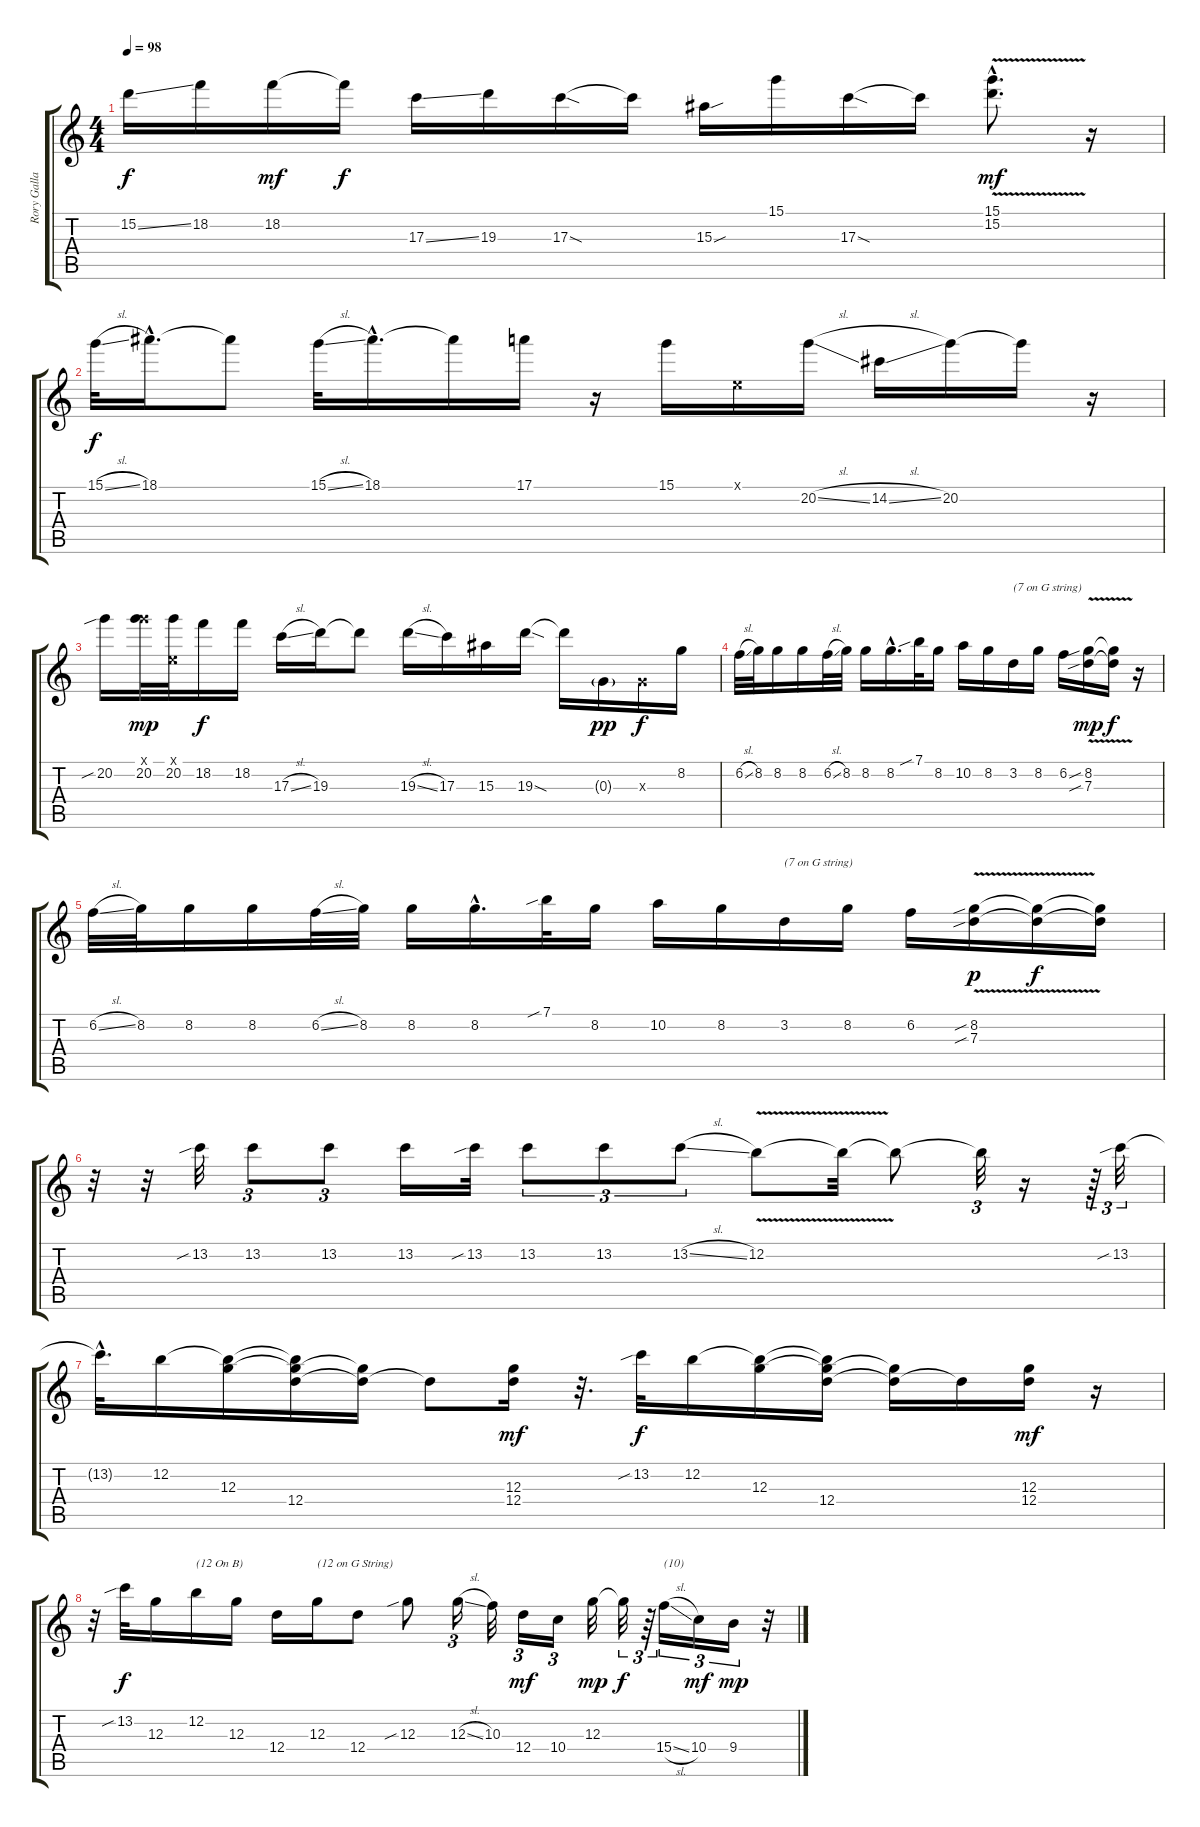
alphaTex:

\track ("Rory Gallagher (For Sound)" "Rory Galla") {instrument distortionguitar}
\staff {score tabs}
\tuning (E4 B3 G3 D3 A2 D2) {hide}
\ts (4 4)
\tempo 98
\clef g2
\ks c
15.2{ss}.16{dy f} 18.2.16 18.2.16{dy mf} 18.2{t}.16{dy f} 17.3{ss}.16 19.3.16 17.3{sod}.16 17.3{t}.16 15.3{sou}.16 15.1.16 17.3{sod}.16 17.3{t}.16 (15.1{hac} 15.2{v hac}).8{d dy mf} r.16 |
15.1{sl}.32{dy f} 18.1{hac}.16{d} 18.1{t}.8 15.1{sl}.32 18.1{hac}.16{d} 18.1{t}.16 17.1.16 r.16 15.1.16 0.1{x}.16 20.2{sl}.16 14.2{sl}.16 20.2.16 20.2{t}.16 r.16 |
20.2{sib}.16 (15.1{x} 20.2).32{dy mp} (0.1{x} 20.2).32 18.2.16{dy f} 18.2.16 17.3{sl}.16 19.3.16 19.3{t}.8 19.3{sl}.16 17.3.16 15.3.16 19.3{sod}.16 19.3{t}.16 0.3{g}.16{dy pp} 0.3{x}.16{dy f} 8.2.16 |
6.2{sl}.32 8.2.32 8.2.16 8.2.16 6.2{sl}.32 8.2.32 8.2.16 8.2{hac}.16{d} 7.1{sib}.32 8.2.16 10.2.16 8.2.16 3.2.16{txt "(7 on G string)"} 8.2.16 6.2.16 (8.2{sib} 7.3{v sib}).16{dy mp} (8.2{t} 7.3{t}).16{dy f} r.16 |
6.2{sl}.32 8.2.32 8.2.16 8.2.16 6.2{sl}.32 8.2.32 8.2.16 8.2{hac}.16{d} 7.1{sib}.32 8.2.16 10.2.16 8.2.16 3.2.16{txt "(7 on G string)"} 8.2.16 6.2.16 (8.2{sib} 7.3{v sib}).16{dy p} (8.2{t} 7.3{t}).16{dy f} (8.2{t} 7.3{t}).16 |
r.32 r.32 13.2{sib}.32 13.2.8{tu (3 2)} 13.2.8{tu (3 2)} 13.2.16 13.2{sib}.32 13.2.8{tu (3 2)} 13.2.8{tu (3 2)} 13.2{sl}.8{tu (3 2)} 12.2{v}.8 12.2{t}.32 12.2{t}.8 12.2{t}.32{tu (3 2)} r.16 r.64{tu (3 2)} 13.2{sib}.32{tu (3 2)} |
13.2{hac t}.32{d} 12.2.16 (12.2{t} 12.3).16 (12.2{t} 12.3{t} 12.4).16 (12.3{t} 12.4{t}).16 12.4{t}.8 (12.3 12.4).16{dy mf} r.32{d} 13.2{sib}.32{dy f} 12.2.16 (12.2{t} 12.3).16 (12.2{t} 12.3{t} 12.4).16 (12.3{t} 12.4{t}).16 12.4{t}.16 (12.3 12.4).16{dy mf} r.16 |
r.32 13.2{sib}.32{dy f} 12.3.16 12.2.16{txt "(12 On B)"} 12.3.16 12.4.16 12.3.16{txt "(12 on G String)"} 12.4.8 12.3{sib}.8 12.3{sl}.16{tu (3 2)} 10.3.32 12.4.16{tu (3 2) dy mf} 10.4.16{tu (3 2)} 12.3.32{dy mp} 12.3{t}.32{tu (3 2) dy f} r.64{tu (3 2)} 15.4{sl}.16{tu (3 2) txt "(10)"} 10.4.16{tu (3 2) dy mf} 9.4.16{tu (3 2) dy mp} r.32
